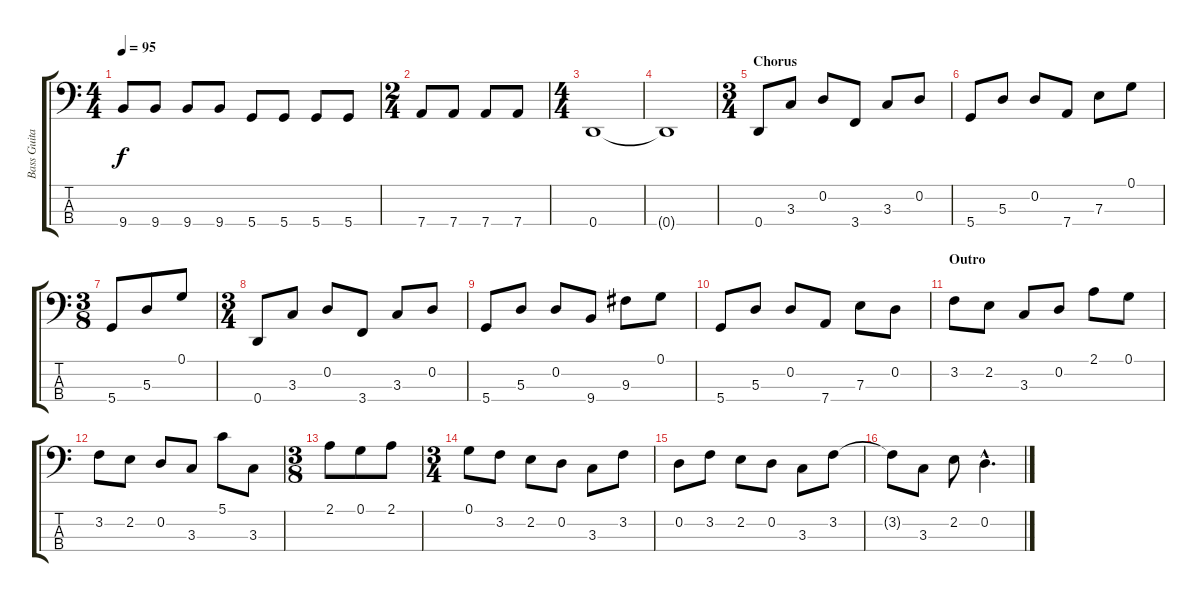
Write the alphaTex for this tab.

\track ("Bass Guitar (Pick)" "Bass Guita") {instrument electricbasspick}
\staff {score tabs}
\tuning (G2 D2 A1 D1) {hide}
\ts (4 4)
\tempo 95
\clef f4
\ks c
9.4.8{dy f} 9.4.8 9.4.8 9.4.8 5.4.8 5.4.8 5.4.8 5.4.8 |
\ts (2 4)
7.4.8 7.4.8 7.4.8 7.4.8 |
\ts (4 4)
0.4.1 |
0.4{t}.1 |
\ts (3 4)
\section ("" "Chorus")
0.4.8 3.3.8 0.2.8 3.4.8 3.3.8 0.2.8 |
5.4.8 5.3.8 0.2.8 7.4.8 7.3.8 0.1.8 |
\ts (3 8)
5.4.8 5.3.8 0.1.8 |
\ts (3 4)
0.4.8 3.3.8 0.2.8 3.4.8 3.3.8 0.2.8 |
5.4.8 5.3.8 0.2.8 9.4.8 9.3.8 0.1.8 |
5.4.8 5.3.8 0.2.8 7.4.8 7.3.8 0.2.8 |
\section ("" "Outro")
3.2.8 2.2.8 3.3.8 0.2.8 2.1.8 0.1.8 |
3.2.8 2.2.8 0.2.8 3.3.8 5.1.8 3.3.8 |
\ts (3 8)
2.1.8 0.1.8 2.1.8 |
\ts (3 4)
0.1.8 3.2.8 2.2.8 0.2.8 3.3.8 3.2.8 |
0.2.8 3.2.8 2.2.8 0.2.8 3.3.8 3.2.8 |
3.2{t}.8 3.3.8 2.2.8 0.2{hac}.4{d}
